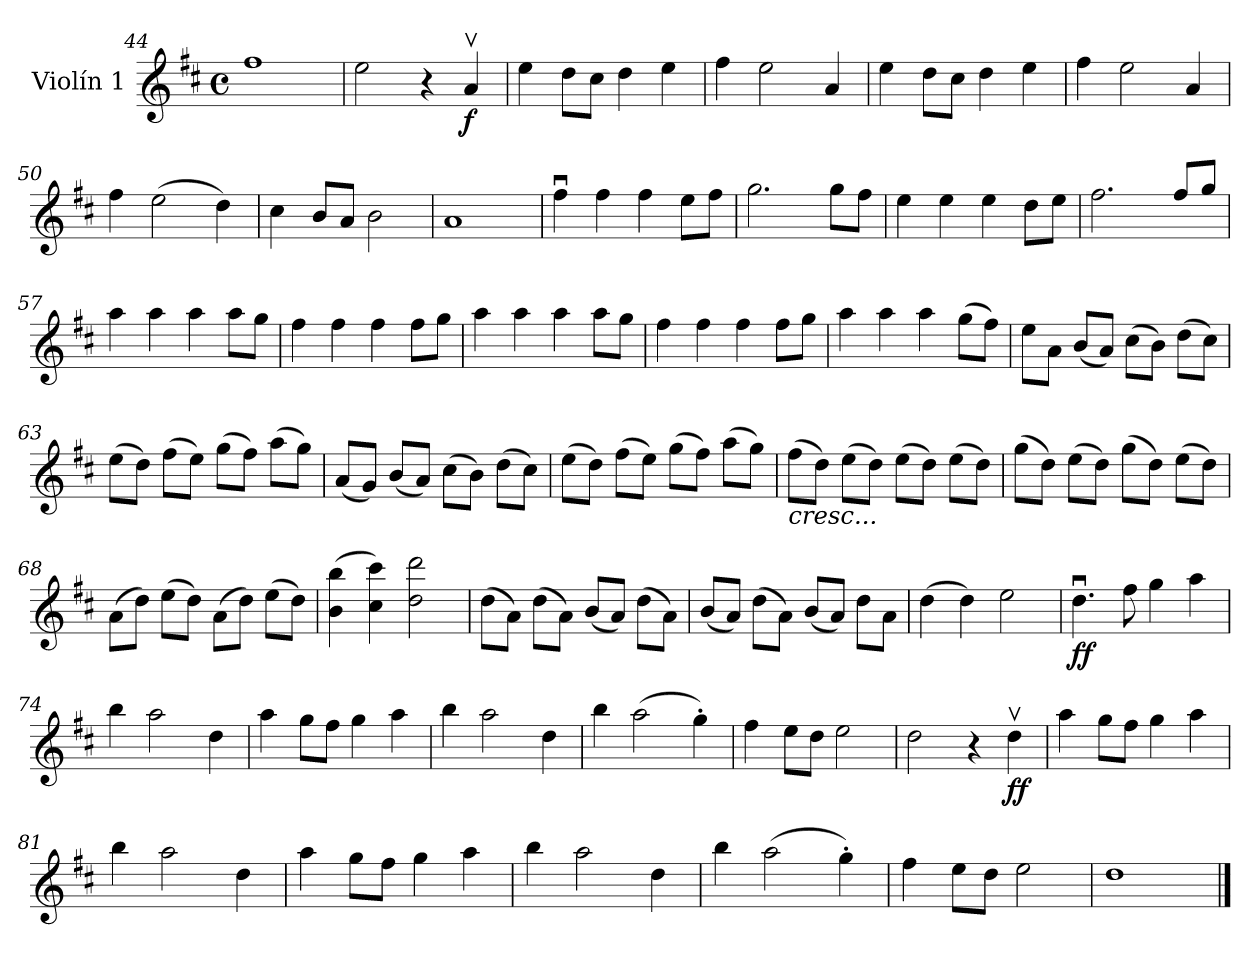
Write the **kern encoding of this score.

**kern	**dynam
*part1	*part1
*staff1	*staff1
*I"Violín 1	*
*I'Vln.1	*
*clefG2	*
*k[f#c#]	*
*M4/4	*
*met(c)	*
=44	=44
1ff#	.
!!LO:LB:g=z
=45	=45
2ee\	.
4r	.
!	!LO:DY:b
4av/	f
=46	=46
4ee\	.
8dd\L	.
8cc#\J	.
4dd\	.
4ee\	.
=47	=47
4ff#\	.
2ee\	.
4a/	.
=48	=48
4ee\	.
8dd\L	.
8cc#\J	.
4dd\	.
4ee\	.
=49	=49
4ff#\	.
2ee\	.
4a/	.
=50	=50
4ff#\	.
(>2ee\	.
4dd\)	.
=51	=51
4cc#\	.
8b/L	.
8a/J	.
2b\	.
=52	=52
1a	.
!!LO:LB:g=z
=53	=53
4ff#u\	.
4ff#\	.
4ff#\	.
8ee\L	.
8ff#\J	.
=54	=54
2.gg\	.
8gg\L	.
8ff#\J	.
=55	=55
4ee\	.
4ee\	.
4ee\	.
8dd\L	.
8ee\J	.
=56	=56
2.ff#\	.
8ff#/L	.
8gg/J	.
=57	=57
4aa\	.
4aa\	.
4aa\	.
8aa\L	.
8gg\J	.
=58	=58
4ff#\	.
4ff#\	.
4ff#\	.
8ff#\L	.
8gg\J	.
!!LO:PB:g=z
=59	=59
4aa\	.
4aa\	.
4aa\	.
8aa\L	.
8gg\J	.
=60	=60
4ff#\	.
4ff#\	.
4ff#\	.
8ff#\L	.
8gg\J	.
=61	=61
4aa\	.
4aa\	.
4aa\	.
(>8gg\L	.
8ff#\J)	.
=62	=62
8ee\L	.
8a\J	.
(<8b/L	.
8a/J)	.
(>8cc#\L	.
8b\J)	.
(>8dd\L	.
8cc#\J)	.
=63	=63
(>8ee\L	.
8dd\J)	.
(>8ff#\L	.
8ee\J)	.
(>8gg\L	.
8ff#\J)	.
(>8aa\L	.
8gg\J)	.
=64	=64
(<8a/L	.
8g/J)	.
(<8b/L	.
8a/J)	.
(>8cc#\L	.
8b\J)	.
(>8dd\L	.
8cc#\J)	.
!!LO:LB:g=z
=65	=65
(>8ee\L	.
8dd\J)	.
(>8ff#\L	.
8ee\J)	.
(>8gg\L	.
8ff#\J)	.
(>8aa\L	.
8gg\J)	.
=66	=66
!LO:TX:b:i:t=cresc...	!
(>8ff#\L	.
8dd\J)	.
(>8ee\L	.
8dd\J)	.
(>8ee\L	.
8dd\J)	.
(>8ee\L	.
8dd\J)	.
=67	=67
(>8gg\L	.
8dd\J)	.
(>8ee\L	.
8dd\J)	.
(>8gg\L	.
8dd\J)	.
(>8ee\L	.
8dd\J)	.
=68	=68
(>8a\L	.
8dd\J)	.
(>8ee\L	.
8dd\J)	.
(>8a\L	.
8dd\J)	.
(>8ee\L	.
8dd\J)	.
=69	=69
(>4b\ 4bb\	.
4cc#\ 4ccc#\)	.
2dd\ 2ddd\	.
!!LO:LB:g=z
=70	=70
(>8dd\L	.
8a\J)	.
(>8dd\L	.
8a\J)	.
(<8b/L	.
8a/J)	.
(>8dd\L	.
8a\J)	.
=71	=71
(<8b/L	.
8a/J)	.
(>8dd\L	.
8a\J)	.
(<8b/L	.
8a/J)	.
8dd\L	.
8a\J	.
=72	=72
(>4dd\	.
4dd\)	.
2ee\	.
=73	=73
!	!LO:DY:b
4.ddu\	ff
8ff#\	.
4gg\	.
4aa\	.
=74	=74
4bb\	.
2aa\	.
4dd\	.
!!LO:LB:g=z
=75	=75
4aa\	.
8gg\L	.
8ff#\J	.
4gg\	.
4aa\	.
=76	=76
4bb\	.
2aa\	.
4dd\	.
=77	=77
4bb\	.
(>2aa\	.
4gg'\)	.
=78	=78
4ff#\	.
8ee\L	.
8dd\J	.
2ee\	.
=79	=79
2dd\	.
4r	.
!	!LO:DY:b
4ddv\	ff
=80	=80
4aa\	.
8gg\L	.
8ff#\J	.
4gg\	.
4aa\	.
!!LO:LB:g=z
=81	=81
4bb\	.
2aa\	.
4dd\	.
=82	=82
4aa\	.
8gg\L	.
8ff#\J	.
4gg\	.
4aa\	.
=83	=83
4bb\	.
2aa\	.
4dd\	.
=84	=84
4bb\	.
(>2aa\	.
4gg'\)	.
=85	=85
4ff#\	.
8ee\L	.
8dd\J	.
2ee\	.
=86	=86
1dd	.
==	==
*-	*-
